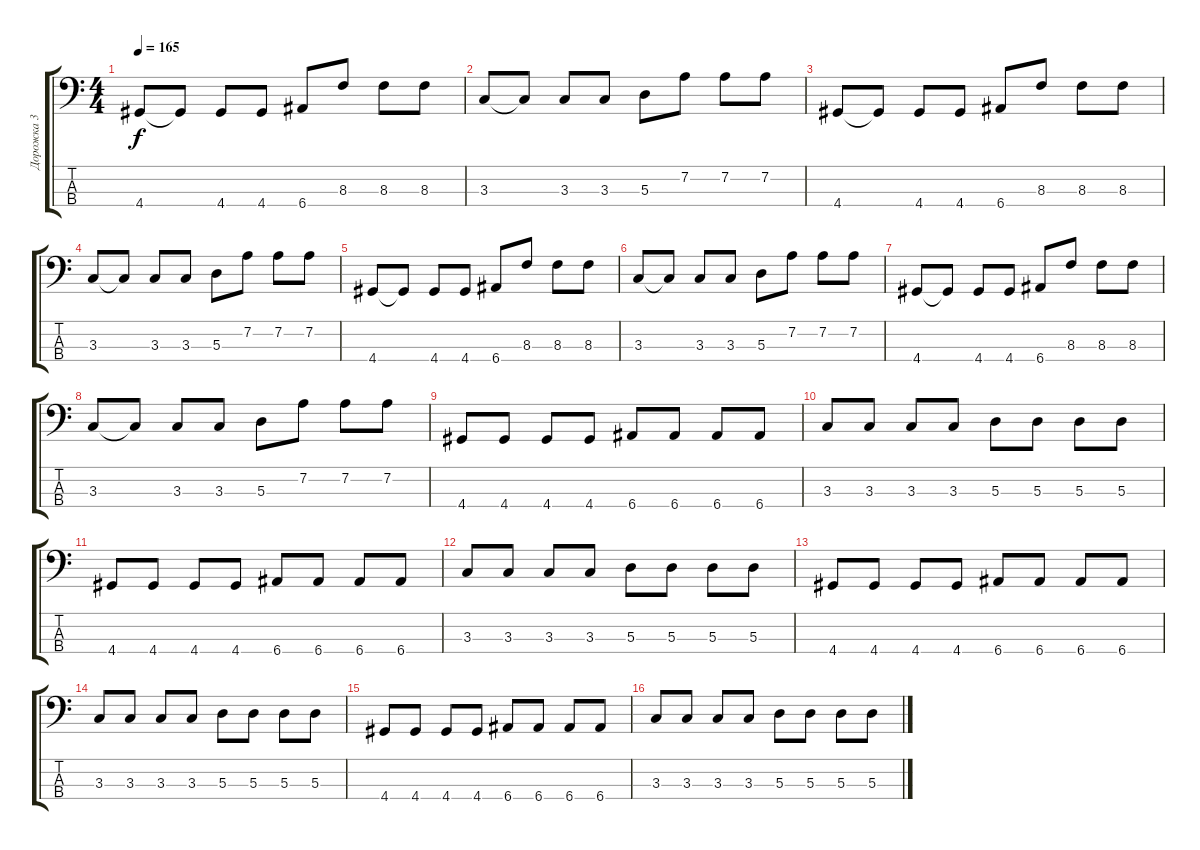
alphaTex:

\track ("Дорожка 3" "Дорожка 3") {instrument electricbasspick}
\staff {score tabs}
\tuning (G2 D2 A1 E1) {hide}
\ts (4 4)
\tempo 165
\clef f4
\ks c
4.4.8{dy f} 4.4{t}.8 4.4.8 4.4.8 6.4.8 8.3.8 8.3.8 8.3.8 |
3.3.8 3.3{t}.8 3.3.8 3.3.8 5.3.8 7.2.8 7.2.8 7.2.8 |
4.4.8 4.4{t}.8 4.4.8 4.4.8 6.4.8 8.3.8 8.3.8 8.3.8 |
3.3.8 3.3{t}.8 3.3.8 3.3.8 5.3.8 7.2.8 7.2.8 7.2.8 |
4.4.8 4.4{t}.8 4.4.8 4.4.8 6.4.8 8.3.8 8.3.8 8.3.8 |
3.3.8 3.3{t}.8 3.3.8 3.3.8 5.3.8 7.2.8 7.2.8 7.2.8 |
4.4.8 4.4{t}.8 4.4.8 4.4.8 6.4.8 8.3.8 8.3.8 8.3.8 |
3.3.8 3.3{t}.8 3.3.8 3.3.8 5.3.8 7.2.8 7.2.8 7.2.8 |
4.4.8 4.4.8 4.4.8 4.4.8 6.4.8 6.4.8 6.4.8 6.4.8 |
3.3.8 3.3.8 3.3.8 3.3.8 5.3.8 5.3.8 5.3.8 5.3.8 |
4.4.8 4.4.8 4.4.8 4.4.8 6.4.8 6.4.8 6.4.8 6.4.8 |
3.3.8 3.3.8 3.3.8 3.3.8 5.3.8 5.3.8 5.3.8 5.3.8 |
4.4.8 4.4.8 4.4.8 4.4.8 6.4.8 6.4.8 6.4.8 6.4.8 |
3.3.8 3.3.8 3.3.8 3.3.8 5.3.8 5.3.8 5.3.8 5.3.8 |
4.4.8 4.4.8 4.4.8 4.4.8 6.4.8 6.4.8 6.4.8 6.4.8 |
3.3.8 3.3.8 3.3.8 3.3.8 5.3.8 5.3.8 5.3.8 5.3.8
